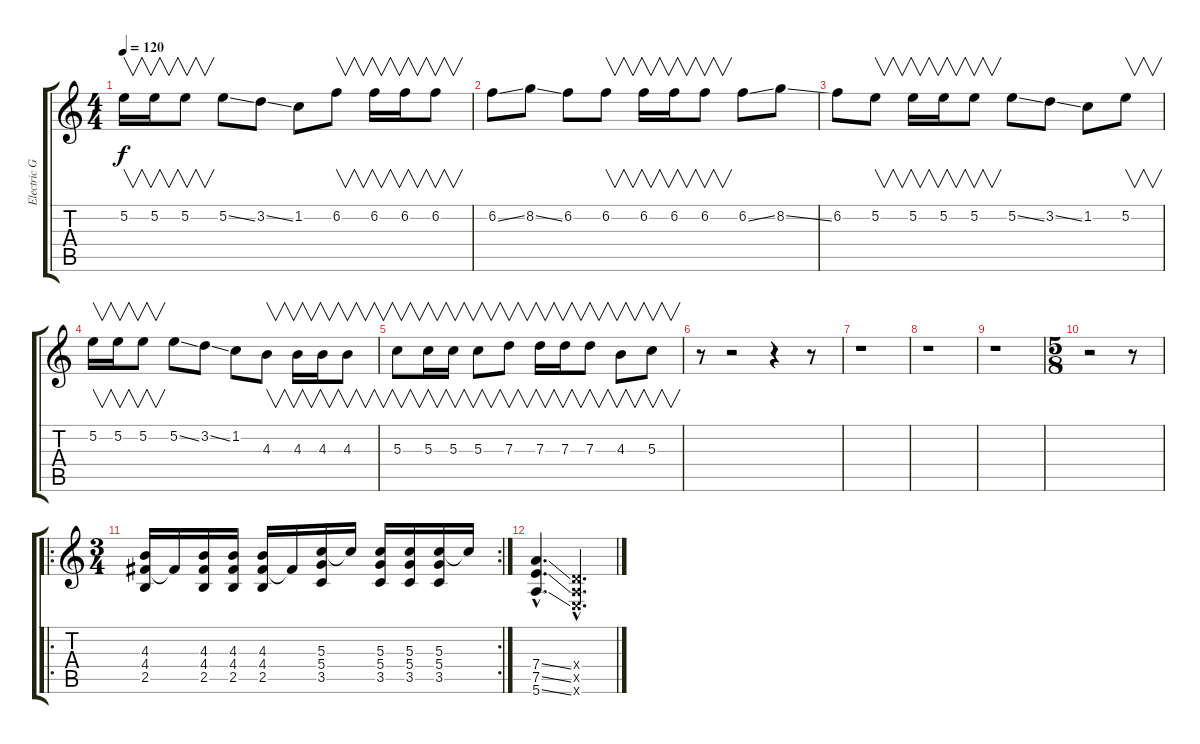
\track ("Electric Guitar 2 (Disto)" "Electric G") {instrument distortionguitar}
\staff {score tabs}
\tuning (E4 B3 G3 D3 A2 E2) {hide}
\ts (4 4)
\tempo 120
\clef g2
\ks c
5.2.16{v dy f} 5.2.16{v} 5.2.8{v} 5.2{ss}.8 3.2{ss}.8 1.2.8 6.2.8{v} 6.2.16{v} 6.2.16{v} 6.2.8{v} |
6.2{ss}.8{volume 6} 8.2{ss}.8 6.2.8 6.2.8{v} 6.2.16{v} 6.2.16{v} 6.2.8{v} 6.2{ss}.8 8.2{ss}.8 |
6.2.8 5.2.8{v} 5.2.16{v} 5.2.16{v} 5.2.8{v} 5.2{ss}.8 3.2{ss}.8 1.2.8 5.2.8{v} |
5.2.16{v volume 0} 5.2.16{v} 5.2.8{v} 5.2{ss}.8 3.2{ss}.8 1.2.8 4.3.8{v} 4.3.16{v} 4.3.16{v} 4.3.8{v} |
5.3.8{v} 5.3.16{v} 5.3.16{v} 5.3.8{v} 7.3.8{v} 7.3.16{v} 7.3.16{v} 7.3.8{v} 4.3.8{v} 5.3.8{v} |
r.8 r.2 r.4 r.8 |
r.1 |
r.1 |
r.1 |
\ts (5 8)
r.2 r.8 |
\ro
\rc 2
\ts (3 4)
(4.3 4.4 2.5).16{volume 16} 4.4{t}.16 (4.3 4.4 2.5).16 (4.3 4.4 2.5).16 (4.3 4.4 2.5).16 4.4{t}.16 (5.3 5.4 3.5).16 5.3{t}.16 (5.3 5.4 3.5).16 (5.3 5.4 3.5).16 (5.3 5.4 3.5).16 5.3{t}.16 |
(7.4{ss hac} 7.5{ss hac} 5.6{ss hac}).4{d} (0.4{hac x} 0.5{hac x} 0.6{hac x}).4{d}
